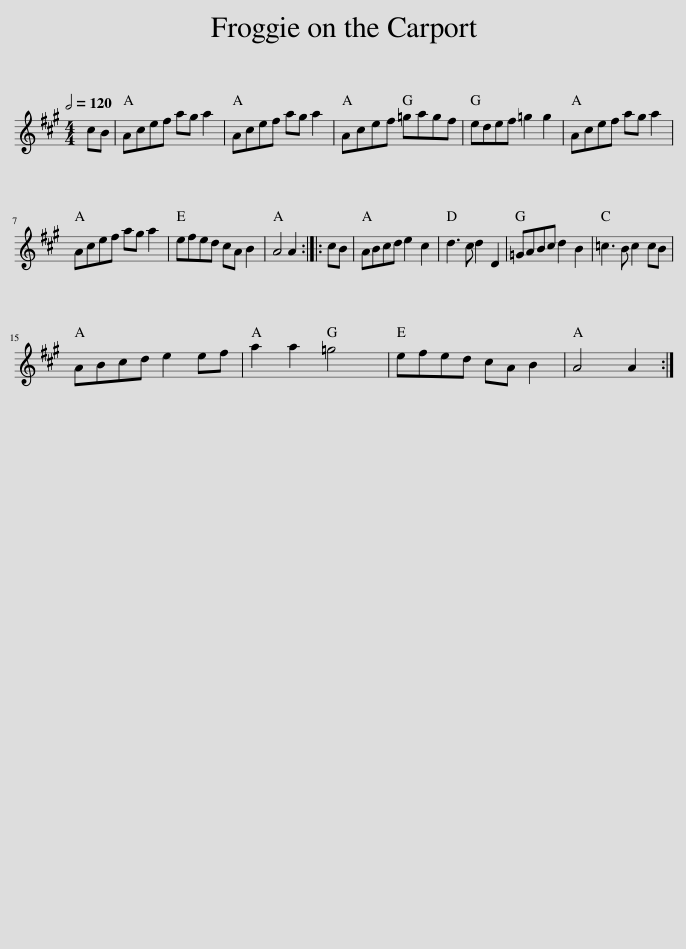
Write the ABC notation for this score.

X:1
L:1/8
Q:1/2=120
M:4/4
I:linebreak $
K:A
V:1 treble
V:1
 cB | Acef ag a2 | Acef ag a2 | Acef =gagf | edef =g2 g2 | %5
 Acef ag a2 |$ Acef ag a2 | efed cA B2 | A4 A2 :: cB | %10
 ABcd e2 c2 | d3 c d2 D2 | =GABc d2 B2 | =c3 B c2 cB |$ ABcd e2 ef | %15
 a2 a2 =g4 | efed cA B2 | A4 A2 :| %18
